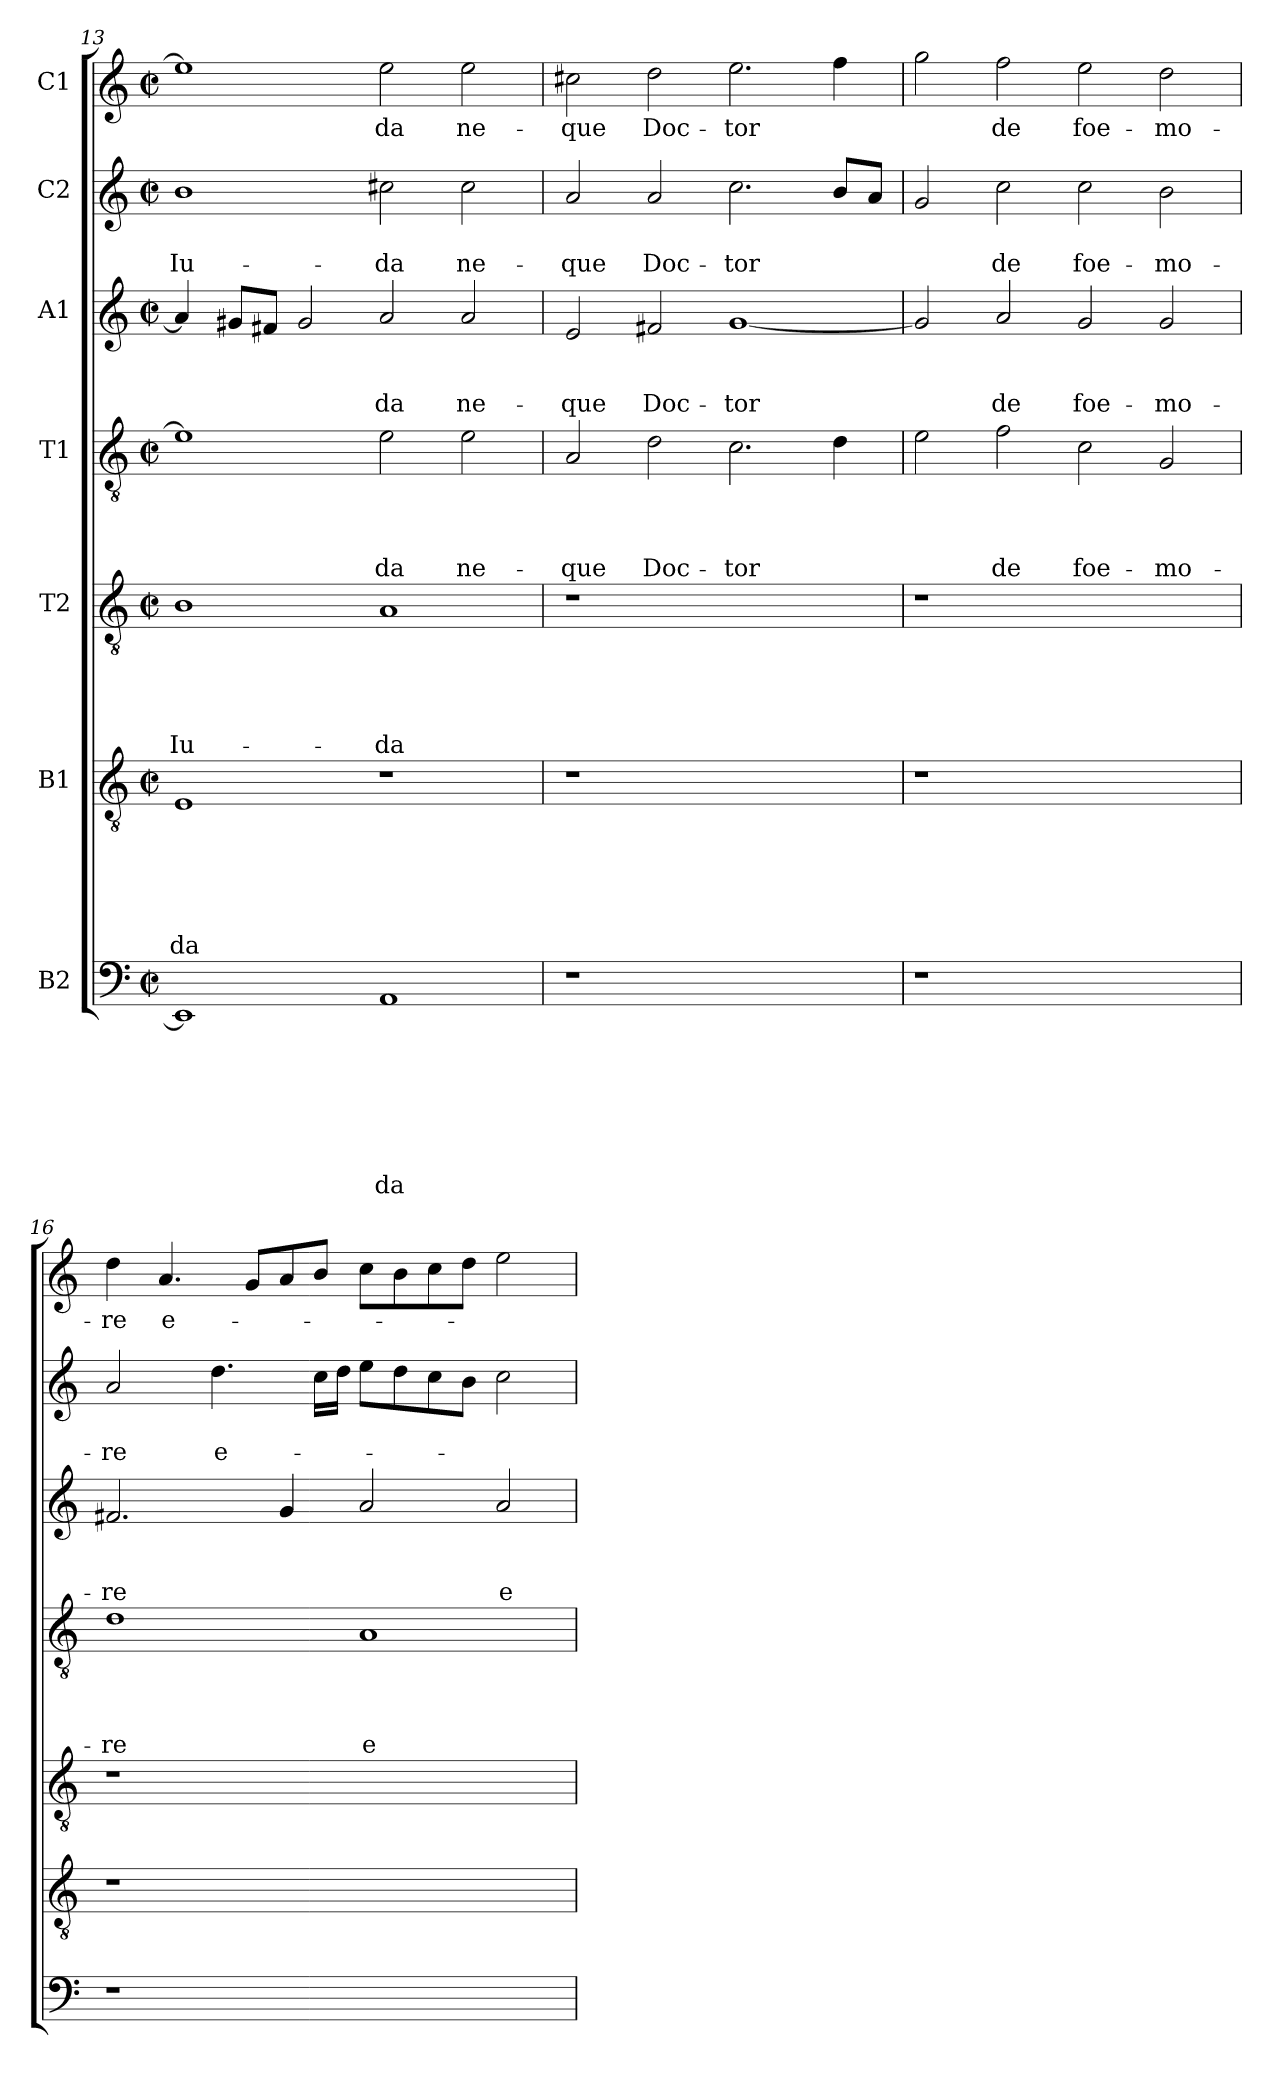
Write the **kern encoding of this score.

**kern	**text	**text	**text	**text	**text	**text	**text	**kern	**text	**text	**text	**text	**text	**text	**kern	**text	**text	**text	**text	**text	**kern	**text	**text	**text	**text	**kern	**text	**text	**text	**kern	**text	**text	**kern	**text
*part7	*part7	*part7	*part7	*part7	*part7	*part7	*part7	*part6	*part6	*part6	*part6	*part6	*part6	*part6	*part5	*part5	*part5	*part5	*part5	*part5	*part4	*part4	*part4	*part4	*part4	*part3	*part3	*part3	*part3	*part2	*part2	*part2	*part1	*part1
*staff7	*staff7	*staff7	*staff7	*staff7	*staff7	*staff7	*staff7	*staff6	*staff6	*staff6	*staff6	*staff6	*staff6	*staff6	*staff5	*staff5	*staff5	*staff5	*staff5	*staff5	*staff4	*staff4	*staff4	*staff4	*staff4	*staff3	*staff3	*staff3	*staff3	*staff2	*staff2	*staff2	*staff1	*staff1
*I"B2	*	*	*	*	*	*	*	*I"B1	*	*	*	*	*	*	*I"T2	*	*	*	*	*	*I"T1	*	*	*	*	*I"A1	*	*	*	*I"C2	*	*	*I"C1	*
*clefF4	*	*	*	*	*	*	*	*clefGv2	*	*	*	*	*	*	*clefGv2	*	*	*	*	*	*clefGv2	*	*	*	*	*clefG2	*	*	*	*clefG2	*	*	*clefG2	*
*k[]	*	*	*	*	*	*	*	*k[]	*	*	*	*	*	*	*k[]	*	*	*	*	*	*k[]	*	*	*	*	*k[]	*	*	*	*k[]	*	*	*k[]	*
*C:	*	*	*	*	*	*	*	*C:	*	*	*	*	*	*	*C:	*	*	*	*	*	*C:	*	*	*	*	*C:	*	*	*	*C:	*	*	*C:	*
*M2/2	*	*	*	*	*	*	*	*M2/2	*	*	*	*	*	*	*M2/2	*	*	*	*	*	*M2/2	*	*	*	*	*M2/2	*	*	*	*M2/2	*	*	*M2/2	*
*met(c|)	*	*	*	*	*	*	*	*met(c|)	*	*	*	*	*	*	*met(c|)	*	*	*	*	*	*met(c|)	*	*	*	*	*met(c|)	*	*	*	*met(c|)	*	*	*met(c|)	*
=13	=13	=13	=13	=13	=13	=13	=13	=13	=13	=13	=13	=13	=13	=13	=13	=13	=13	=13	=13	=13	=13	=13	=13	=13	=13	=13	=13	=13	=13	=13	=13	=13	=13	=13
!	!	!	!	!	!	!	!	!	!	!	!	!	!	!LO:LY:b	!	!	!	!	!	!LO:LY:b	!	!	!	!	!	!	!	!	!	!	!	!LO:LY:b	!	!
1EE]	.	.	.	.	.	.	.	1E	.	.	.	.	.	-da	1B	.	.	.	.	Iu-	1e]	.	.	.	.	4a/]	.	.	.	1b	.	Iu-	1ee]	.
.	.	.	.	.	.	.	.	.	.	.	.	.	.	.	.	.	.	.	.	.	.	.	.	.	.	8g#X/L	.	.	.	.	.	.	.	.
.	.	.	.	.	.	.	.	.	.	.	.	.	.	.	.	.	.	.	.	.	.	.	.	.	.	8f#X/J	.	.	.	.	.	.	.	.
.	.	.	.	.	.	.	.	.	.	.	.	.	.	.	.	.	.	.	.	.	.	.	.	.	.	2g#/	.	.	.	.	.	.	.	.
!	!	!	!	!	!	!	!LO:LY:b	!	!	!	!	!	!	!	!	!	!	!	!	!LO:LY:b	!	!	!	!	!LO:LY:b	!	!	!	!LO:LY:b	!	!	!LO:LY:b	!	!LO:LY:b
1AA	.	.	.	.	.	.	-da	1r	.	.	.	.	.	.	1A	.	.	.	.	-da	2e\	.	.	.	-da	2a/	.	.	-da	2cc#\	.	-da	2ee\	-da
!	!	!	!	!	!	!	!	!	!	!	!	!	!	!	!	!	!	!	!	!	!	!	!	!	!LO:LY:b	!	!	!	!LO:LY:b	!	!	!LO:LY:b	!	!LO:LY:b
.	.	.	.	.	.	.	.	.	.	.	.	.	.	.	.	.	.	.	.	.	2e\	.	.	.	ne-	2a/	.	.	ne-	2cc#\	.	ne-	2ee\	ne-
=14	=14	=14	=14	=14	=14	=14	=14	=14	=14	=14	=14	=14	=14	=14	=14	=14	=14	=14	=14	=14	=14	=14	=14	=14	=14	=14	=14	=14	=14	=14	=14	=14	=14	=14
!	!	!	!	!	!	!	!	!	!	!	!	!	!	!	!	!	!	!	!	!	!	!	!	!	!LO:LY:b	!	!	!	!LO:LY:b	!	!	!LO:LY:b	!	!LO:LY:b
1r	.	.	.	.	.	.	.	1r	.	.	.	.	.	.	1r	.	.	.	.	.	2A/	.	.	.	-que	2e/	.	.	-que	2a/	.	-que	2cc#X\	-que
!	!	!	!	!	!	!	!	!	!	!	!	!	!	!	!	!	!	!	!	!	!	!	!	!	!LO:LY:b	!	!	!	!LO:LY:b	!	!	!LO:LY:b	!	!LO:LY:b
.	.	.	.	.	.	.	.	.	.	.	.	.	.	.	.	.	.	.	.	.	2d\	.	.	.	Doc-	2f#X/	.	.	Doc-	2a/	.	Doc-	2dd\	Doc-
!	!	!	!	!	!	!	!	!	!	!	!	!	!	!	!	!	!	!	!	!	!	!	!	!	!LO:LY:b	!	!	!	!LO:LY:b	!	!	!LO:LY:b	!	!LO:LY:b
1ryy	.	.	.	.	.	.	.	1ryy	.	.	.	.	.	.	1ryy	.	.	.	.	.	2.c\	.	.	.	-tor	[1g	.	.	-tor	2.cc\	.	-tor	2.ee\	-tor
.	.	.	.	.	.	.	.	.	.	.	.	.	.	.	.	.	.	.	.	.	4d\	.	.	.	.	.	.	.	.	8b/L	.	.	4ff\	.
.	.	.	.	.	.	.	.	.	.	.	.	.	.	.	.	.	.	.	.	.	.	.	.	.	.	.	.	.	.	8a/J	.	.	.	.
=15	=15	=15	=15	=15	=15	=15	=15	=15	=15	=15	=15	=15	=15	=15	=15	=15	=15	=15	=15	=15	=15	=15	=15	=15	=15	=15	=15	=15	=15	=15	=15	=15	=15	=15
1r	.	.	.	.	.	.	.	1r	.	.	.	.	.	.	1r	.	.	.	.	.	2e\	.	.	.	.	2g/]	.	.	.	2g/	.	.	2gg\	.
!	!	!	!	!	!	!	!	!	!	!	!	!	!	!	!	!	!	!	!	!	!	!	!	!	!LO:LY:b	!	!	!	!LO:LY:b	!	!	!LO:LY:b	!	!LO:LY:b
.	.	.	.	.	.	.	.	.	.	.	.	.	.	.	.	.	.	.	.	.	2f\	.	.	.	de	2a/	.	.	de	2cc\	.	de	2ff\	de
!	!	!	!	!	!	!	!	!	!	!	!	!	!	!	!	!	!	!	!	!	!	!	!	!	!LO:LY:b	!	!	!	!LO:LY:b	!	!	!LO:LY:b	!	!LO:LY:b
1ryy	.	.	.	.	.	.	.	1ryy	.	.	.	.	.	.	1ryy	.	.	.	.	.	2c\	.	.	.	foe-	2g/	.	.	foe-	2cc\	.	foe-	2ee\	foe-
!	!	!	!	!	!	!	!	!	!	!	!	!	!	!	!	!	!	!	!	!	!	!	!	!	!LO:LY:b	!	!	!	!LO:LY:b	!	!	!LO:LY:b	!	!LO:LY:b
.	.	.	.	.	.	.	.	.	.	.	.	.	.	.	.	.	.	.	.	.	2G/	.	.	.	-mo-	2g/	.	.	-mo-	2b\	.	-mo-	2dd\	-mo-
=16	=16	=16	=16	=16	=16	=16	=16	=16	=16	=16	=16	=16	=16	=16	=16	=16	=16	=16	=16	=16	=16	=16	=16	=16	=16	=16	=16	=16	=16	=16	=16	=16	=16	=16
!	!	!	!	!	!	!	!	!	!	!	!	!	!	!	!	!	!	!	!	!	!	!	!	!	!LO:LY:b	!	!	!	!LO:LY:b	!	!	!LO:LY:b	!	!LO:LY:b
1r	.	.	.	.	.	.	.	1r	.	.	.	.	.	.	1r	.	.	.	.	.	1d	.	.	.	-re	2.f#X/	.	.	-re	2a/	.	-re	4dd\	-re
!	!	!	!	!	!	!	!	!	!	!	!	!	!	!	!	!	!	!	!	!	!	!	!	!	!	!	!	!	!	!	!	!	!	!LO:LY:b
.	.	.	.	.	.	.	.	.	.	.	.	.	.	.	.	.	.	.	.	.	.	.	.	.	.	.	.	.	.	.	.	.	4.a/	e-
!	!	!	!	!	!	!	!	!	!	!	!	!	!	!	!	!	!	!	!	!	!	!	!	!	!	!	!	!	!	!	!	!LO:LY:b	!	!
.	.	.	.	.	.	.	.	.	.	.	.	.	.	.	.	.	.	.	.	.	.	.	.	.	.	.	.	.	.	4.dd\	.	e-	.	.
.	.	.	.	.	.	.	.	.	.	.	.	.	.	.	.	.	.	.	.	.	.	.	.	.	.	.	.	.	.	.	.	.	8g/L	.
.	.	.	.	.	.	.	.	.	.	.	.	.	.	.	.	.	.	.	.	.	.	.	.	.	.	4g/	.	.	.	.	.	.	8a/	.
.	.	.	.	.	.	.	.	.	.	.	.	.	.	.	.	.	.	.	.	.	.	.	.	.	.	.	.	.	.	16cc\LL	.	.	8b/J	.
.	.	.	.	.	.	.	.	.	.	.	.	.	.	.	.	.	.	.	.	.	.	.	.	.	.	.	.	.	.	16dd\JJ	.	.	.	.
!	!	!	!	!	!	!	!	!	!	!	!	!	!	!	!	!	!	!	!	!	!	!	!	!	!LO:LY:b	!	!	!	!	!	!	!	!	!
1ryy	.	.	.	.	.	.	.	1ryy	.	.	.	.	.	.	1ryy	.	.	.	.	.	1A	.	.	.	e-	2a/	.	.	.	8ee\L	.	.	8cc\L	.
.	.	.	.	.	.	.	.	.	.	.	.	.	.	.	.	.	.	.	.	.	.	.	.	.	.	.	.	.	.	8dd\	.	.	8b\	.
.	.	.	.	.	.	.	.	.	.	.	.	.	.	.	.	.	.	.	.	.	.	.	.	.	.	.	.	.	.	8cc\	.	.	8cc\	.
.	.	.	.	.	.	.	.	.	.	.	.	.	.	.	.	.	.	.	.	.	.	.	.	.	.	.	.	.	.	8b\J	.	.	8dd\J	.
!	!	!	!	!	!	!	!	!	!	!	!	!	!	!	!	!	!	!	!	!	!	!	!	!	!	!	!	!	!LO:LY:b	!	!	!	!	!
.	.	.	.	.	.	.	.	.	.	.	.	.	.	.	.	.	.	.	.	.	.	.	.	.	.	2a/	.	.	e-	2cc\	.	.	2ee\	.
=	=	=	=	=	=	=	=	=	=	=	=	=	=	=	=	=	=	=	=	=	=	=	=	=	=	=	=	=	=	=	=	=	=	=
*-	*-	*-	*-	*-	*-	*-	*-	*-	*-	*-	*-	*-	*-	*-	*-	*-	*-	*-	*-	*-	*-	*-	*-	*-	*-	*-	*-	*-	*-	*-	*-	*-	*-	*-
